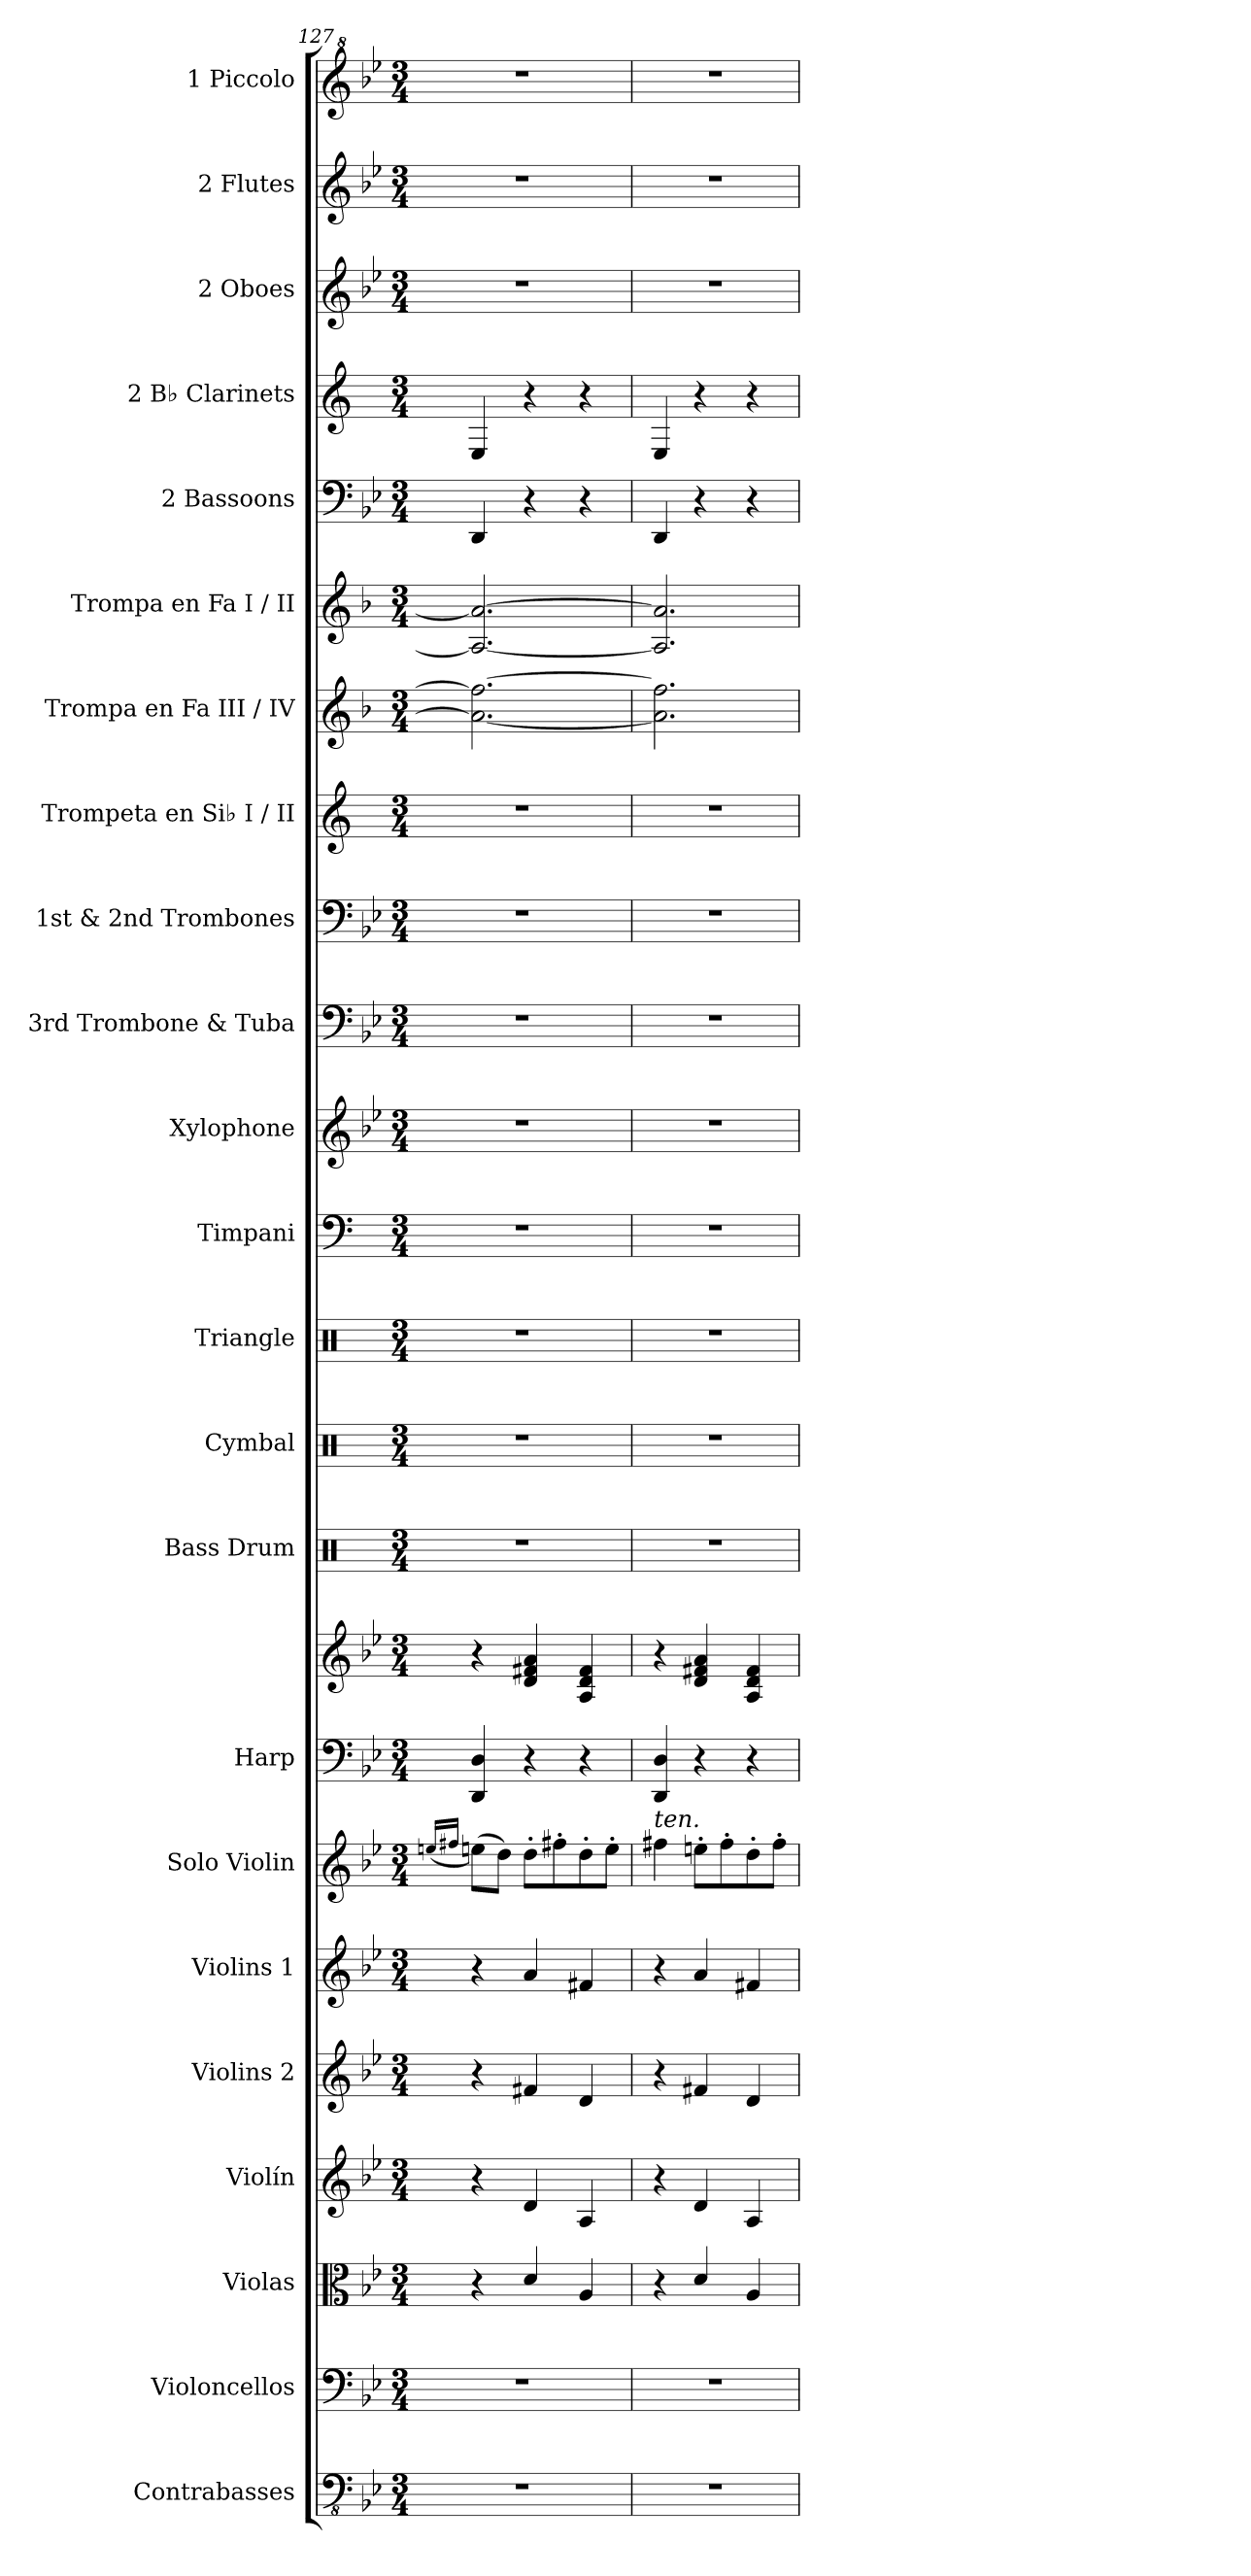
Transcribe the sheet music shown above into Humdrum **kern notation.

**kern	**kern	**kern	**kern	**kern	**kern	**kern	**kern	**kern	**kern	**kern	**kern	**kern	**kern	**kern	**kern	**kern	**kern	**kern	**kern	**kern	**kern	**kern	**kern
*part23	*part22	*part21	*part20	*part19	*part18	*part17	*part16	*part16	*part15	*part14	*part13	*part12	*part11	*part10	*part9	*part8	*part7	*part6	*part5	*part4	*part3	*part2	*part1
*staff24	*staff23	*staff22	*staff21	*staff20	*staff19	*staff18	*staff17	*staff16	*staff15	*staff14	*staff13	*staff12	*staff11	*staff10	*staff9	*staff8	*staff7	*staff6	*staff5	*staff4	*staff3	*staff2	*staff1
*I"Contrabasses	*I"Violoncellos	*I"Violas	*I"Violín	*I"Violins 2	*I"Violins 1	*I"Solo Violin	*I"Harp	*	*I"Bass Drum	*I"Cymbal	*I"Triangle	*I"Timpani	*I"Xylophone	*I"3rd Trombone     &amp; Tuba	*I"1st &amp; 2nd Trombones	*I"Trompeta en Si♭  I / II	*I"Trompa en Fa   III / IV	*I"Trompa en Fa I / II	*I"2 Bassoons	*I"2 B♭ Clarinets	*I"2 Oboes	*I"2 Flutes	*I"1 Piccolo
*I'Cbs.	*I'Vlcs.	*I'Vlas.	*I'Vln.	*I'Vlns. 2	*I'Vlns. 1	*I'S. Vln.	*I'Hrp.	*	*I'B. Dr.	*I'Cym.	*I'Trgl.	*I'Timp.	*I'Xyl.	*I'3rd Trb. &amp; Tba.	*I'1st &amp; 2nd    Trbs.	*I'Tpt. Si♭  I / II	*I'Trmp. Fa   III / IV	*I'Trmp. Fa I / II	*I'2 Bsns.	*I'2 B♭ Cls.	*I'2 Obs.	*I'2 Fls.	*I'1 Picc.
!!LO:PB:g=z
*clefFv4	*clefF4	*clefC3	*clefG2	*clefG2	*clefG2	*clefG2	*clefF4	*clefG2	*clefX	*clefX	*clefX	*clefF4	*clefG2	*clefF4	*clefF4	*clefG2	*clefG2	*clefG2	*clefF4	*clefG2	*clefG2	*clefG2	*clefG^2
*	*	*	*	*	*	*	*	*	*	*	*	*	*ITrd-7c-12	*	*	*ITrd1c2	*ITrd4c7	*ITrd4c7	*	*ITrd1c2	*	*	*ITrd-7c-12
*k[b-e-]	*k[b-e-]	*k[b-e-]	*k[b-e-]	*k[b-e-]	*k[b-e-]	*k[b-e-]	*k[b-e-]	*k[b-e-]	*k[]	*k[]	*k[]	*k[]	*k[b-e-]	*k[b-e-]	*k[b-e-]	*k[b-e-]	*k[b-e-]	*k[b-e-]	*k[b-e-]	*k[b-e-]	*k[b-e-]	*k[b-e-]	*k[b-e-]
*M3/4	*M3/4	*M3/4	*M3/4	*M3/4	*M3/4	*M3/4	*M3/4	*M3/4	*M3/4	*M3/4	*M3/4	*M3/4	*M3/4	*M3/4	*M3/4	*M3/4	*M3/4	*M3/4	*M3/4	*M3/4	*M3/4	*M3/4	*M3/4
=127	=127	=127	=127	=127	=127	=127	=127	=127	=127	=127	=127	=127	=127	=127	=127	=127	=127	=127	=127	=127	=127	=127	=127
.	.	.	.	.	.	(<16qeen/LL	.	.	.	.	.	.	.	.	.	.	.	.	.	.	.	.	.
.	.	.	.	.	.	16qff#X/JJ	.	.	.	.	.	.	.	.	.	.	.	.	.	.	.	.	.
2.r	2.r	4r	4r	4r	4r	(>8ee\L)	4DD/ 4D/	4r	2.r	2.r	2.r	2.r	2.r	2.r	2.r	2.r	2.d\_ 2.b\_	2.D/_ 2.d/_	4DD/	4D/	2.r	2.r	2.r
.	.	.	.	.	.	8dd\J)	.	.	.	.	.	.	.	.	.	.	.	.	.	.	.	.	.
.	.	4d/	4d/	4f#X/	4a/	8dd'\L	4r	4d/ 4f#X/ 4a/	.	.	.	.	.	.	.	.	.	.	4r	4r	.	.	.
.	.	.	.	.	.	8ff#'\	.	.	.	.	.	.	.	.	.	.	.	.	.	.	.	.	.
.	.	4A/	4A/	4d/	4f#X/	8dd'\	4r	4A/ 4d/ 4f#/	.	.	.	.	.	.	.	.	.	.	4r	4r	.	.	.
.	.	.	.	.	.	8ee'\J	.	.	.	.	.	.	.	.	.	.	.	.	.	.	.	.	.
=128	=128	=128	=128	=128	=128	=128	=128	=128	=128	=128	=128	=128	=128	=128	=128	=128	=128	=128	=128	=128	=128	=128	=128
!	!	!	!	!	!	!LO:TX:a:i:t=ten.	!	!	!	!	!	!	!	!	!	!	!	!	!	!	!	!	!
2.r	2.r	4r	4r	4r	4r	4ff#X\	4DD/ 4D/	4r	2.r	2.r	2.r	2.r	2.r	2.r	2.r	2.r	2.d\] 2.b\]	2.D/] 2.d/]	4DD/	4D/	2.r	2.r	2.r
.	.	4d/	4d/	4f#X/	4a/	8een'\L	4r	4d/ 4f#X/ 4a/	.	.	.	.	.	.	.	.	.	.	4r	4r	.	.	.
.	.	.	.	.	.	8ff#'\	.	.	.	.	.	.	.	.	.	.	.	.	.	.	.	.	.
.	.	4A/	4A/	4d/	4f#X/	8dd'\	4r	4A/ 4d/ 4f#/	.	.	.	.	.	.	.	.	.	.	4r	4r	.	.	.
.	.	.	.	.	.	8ff#'\J	.	.	.	.	.	.	.	.	.	.	.	.	.	.	.	.	.
=	=	=	=	=	=	=	=	=	=	=	=	=	=	=	=	=	=	=	=	=	=	=	=
*-	*-	*-	*-	*-	*-	*-	*-	*-	*-	*-	*-	*-	*-	*-	*-	*-	*-	*-	*-	*-	*-	*-	*-
